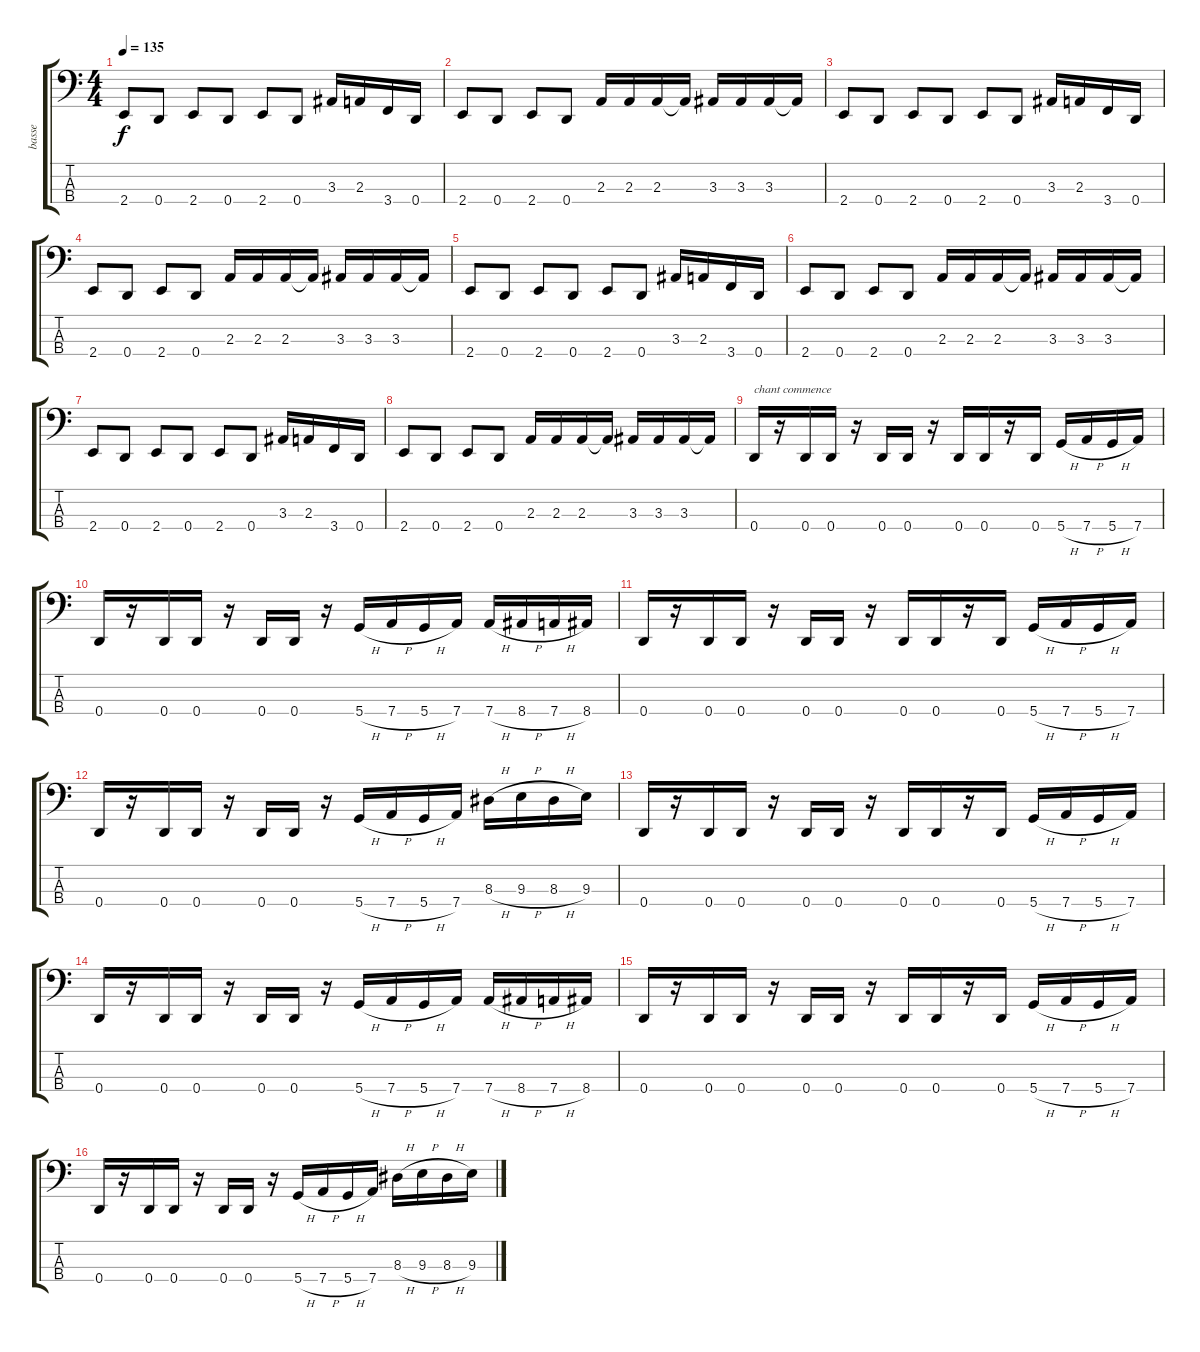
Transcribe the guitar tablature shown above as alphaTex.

\track ("basse" "basse") {instrument electricbasspick}
\staff {score tabs}
\tuning (F2 C2 G1 D1) {hide}
\ts (4 4)
\tempo 135
\clef f4
\ks c
2.4.8{dy f} 0.4.8 2.4.8 0.4.8 2.4.8 0.4.8 3.3.16 2.3.16 3.4.16 0.4.16 |
2.4.8 0.4.8 2.4.8 0.4.8 2.3.16 2.3.16 2.3.16 2.3{t}.16 3.3.16 3.3.16 3.3.16 3.3{t}.16 |
2.4.8 0.4.8 2.4.8 0.4.8 2.4.8 0.4.8 3.3.16 2.3.16 3.4.16 0.4.16 |
2.4.8 0.4.8 2.4.8 0.4.8 2.3.16 2.3.16 2.3.16 2.3{t}.16 3.3.16 3.3.16 3.3.16 3.3{t}.16 |
2.4.8 0.4.8 2.4.8 0.4.8 2.4.8 0.4.8 3.3.16 2.3.16 3.4.16 0.4.16 |
2.4.8 0.4.8 2.4.8 0.4.8 2.3.16 2.3.16 2.3.16 2.3{t}.16 3.3.16 3.3.16 3.3.16 3.3{t}.16 |
2.4.8 0.4.8 2.4.8 0.4.8 2.4.8 0.4.8 3.3.16 2.3.16 3.4.16 0.4.16 |
2.4.8 0.4.8 2.4.8 0.4.8 2.3.16 2.3.16 2.3.16 2.3{t}.16 3.3.16 3.3.16 3.3.16 3.3{t}.16 |
0.4.16{txt "chant commence"} r.16 0.4.16 0.4.16 r.16 0.4.16 0.4.16 r.16 0.4.16 0.4.16 r.16 0.4.16 5.4{h}.16 7.4{h}.16 5.4{h}.16 7.4.16 |
0.4.16 r.16 0.4.16 0.4.16 r.16 0.4.16 0.4.16 r.16 5.4{h}.16 7.4{h}.16 5.4{h}.16 7.4.16 7.4{h}.16 8.4{h}.16 7.4{h}.16 8.4.16 |
0.4.16 r.16 0.4.16 0.4.16 r.16 0.4.16 0.4.16 r.16 0.4.16 0.4.16 r.16 0.4.16 5.4{h}.16 7.4{h}.16 5.4{h}.16 7.4.16 |
0.4.16 r.16 0.4.16 0.4.16 r.16 0.4.16 0.4.16 r.16 5.4{h}.16 7.4{h}.16 5.4{h}.16 7.4.16 8.3{h}.16 9.3{h}.16 8.3{h}.16 9.3.16 |
0.4.16 r.16 0.4.16 0.4.16 r.16 0.4.16 0.4.16 r.16 0.4.16 0.4.16 r.16 0.4.16 5.4{h}.16 7.4{h}.16 5.4{h}.16 7.4.16 |
0.4.16 r.16 0.4.16 0.4.16 r.16 0.4.16 0.4.16 r.16 5.4{h}.16 7.4{h}.16 5.4{h}.16 7.4.16 7.4{h}.16 8.4{h}.16 7.4{h}.16 8.4.16 |
0.4.16 r.16 0.4.16 0.4.16 r.16 0.4.16 0.4.16 r.16 0.4.16 0.4.16 r.16 0.4.16 5.4{h}.16 7.4{h}.16 5.4{h}.16 7.4.16 |
0.4.16 r.16 0.4.16 0.4.16 r.16 0.4.16 0.4.16 r.16 5.4{h}.16 7.4{h}.16 5.4{h}.16 7.4.16 8.3{h}.16 9.3{h}.16 8.3{h}.16 9.3.16
